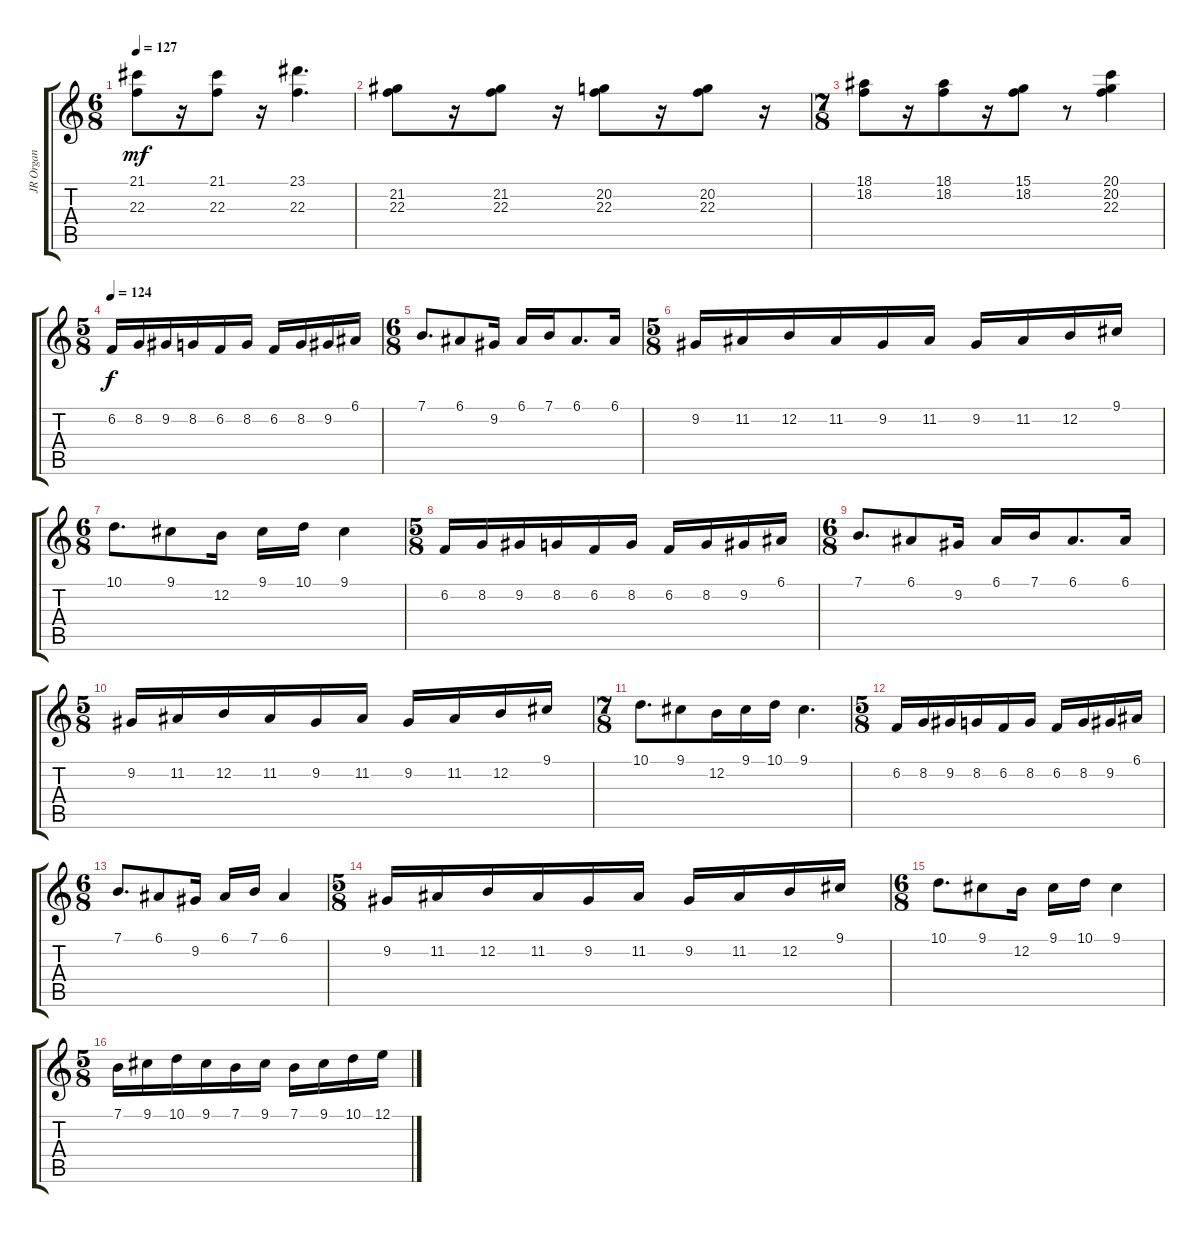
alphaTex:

\track ("JR Organ" "JR Organ") {instrument rockorgan}
\staff {score tabs}
\tuning (E4 B3 G3 D3 A2 E2) {hide}
\ts (6 8)
\tempo 127
\clef g2
\ks c
(21.1 22.3).8{dy mf} r.16 (21.1 22.3).8 r.16 (23.1 22.3).4{d} |
(21.2 22.3).8 r.16 (21.2 22.3).8 r.16 (20.2 22.3).8 r.16 (20.2 22.3).8 r.16 |
\ts (7 8)
(18.1 18.2).8 r.16 (18.1 18.2).8 r.16 (15.1 18.2).8 r.8 (20.1 20.2 22.3).4 |
\ts (5 8)
\tempo 124
6.2.16{dy f instrument percussiveorgan} 8.2.16 9.2.16 8.2.16 6.2.16 8.2.16 6.2.16 8.2.16 9.2.16 6.1.16 |
\ts (6 8)
7.1.8{d} 6.1.8 9.2.16 6.1.16 7.1.16 6.1.8{d} 6.1.16 |
\ts (5 8)
9.2.16 11.2.16 12.2.16 11.2.16 9.2.16 11.2.16 9.2.16 11.2.16 12.2.16 9.1.16 |
\ts (6 8)
10.1.8{d} 9.1.8 12.2.16 9.1.16 10.1.16 9.1.4 |
\ts (5 8)
6.2.16 8.2.16 9.2.16 8.2.16 6.2.16 8.2.16 6.2.16 8.2.16 9.2.16 6.1.16 |
\ts (6 8)
7.1.8{d} 6.1.8 9.2.16 6.1.16 7.1.16 6.1.8{d} 6.1.16 |
\ts (5 8)
9.2.16 11.2.16 12.2.16 11.2.16 9.2.16 11.2.16 9.2.16 11.2.16 12.2.16 9.1.16 |
\ts (7 8)
10.1.8{d} 9.1.8 12.2.16 9.1.16 10.1.16 9.1.4{d} |
\ts (5 8)
6.2.16 8.2.16 9.2.16 8.2.16 6.2.16 8.2.16 6.2.16 8.2.16 9.2.16 6.1.16 |
\ts (6 8)
7.1.8{d} 6.1.8 9.2.16 6.1.16 7.1.16 6.1.4 |
\ts (5 8)
9.2.16 11.2.16 12.2.16 11.2.16 9.2.16 11.2.16 9.2.16 11.2.16 12.2.16 9.1.16 |
\ts (6 8)
10.1.8{d} 9.1.8 12.2.16 9.1.16 10.1.16 9.1.4 |
\ts (5 8)
7.1.16 9.1.16 10.1.16 9.1.16 7.1.16 9.1.16 7.1.16 9.1.16 10.1.16 12.1.16
